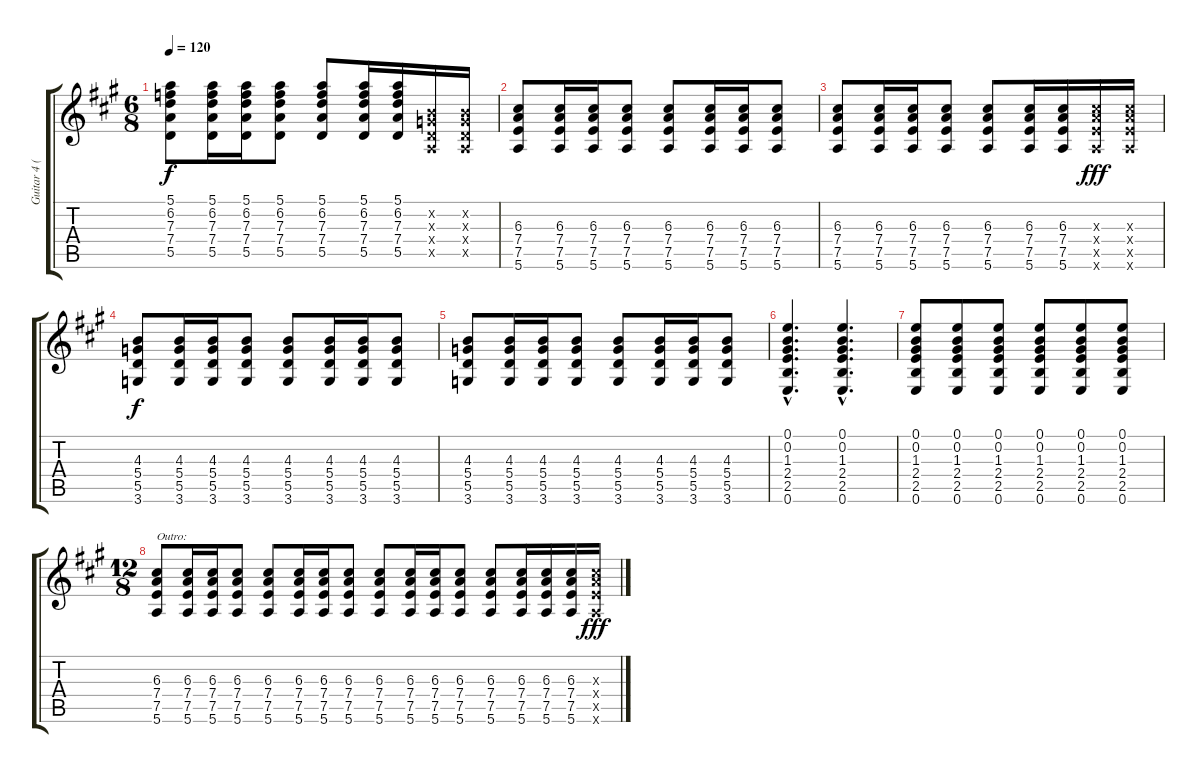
\track ("Guitar 4 (dist.)" "Guitar 4 (") {instrument overdrivenguitar}
\staff {score tabs}
\tuning (E4 B3 G3 D3 A2 E2) {hide}
\ts (6 8)
\tempo 120
\clef g2
\ks a
(5.1 6.2 7.3 7.4 5.5).8{dy f} (5.1 6.2 7.3 7.4 5.5).16 (5.1 6.2 7.3 7.4 5.5).16 (5.1 6.2 7.3 7.4 5.5).8 (5.1 6.2 7.3 7.4 5.5).8 (5.1 6.2 7.3 7.4 5.5).16 (5.1 6.2 7.3 7.4 5.5).16 (0.2{x} 0.3{x} 0.4{x} 0.5{x}).16 (0.2{x} 0.3{x} 0.4{x} 0.5{x}).16 |
(6.3 7.4 7.5 5.6).8 (6.3 7.4 7.5 5.6).16 (6.3 7.4 7.5 5.6).16 (6.3 7.4 7.5 5.6).8 (6.3 7.4 7.5 5.6).8 (6.3 7.4 7.5 5.6).16 (6.3 7.4 7.5 5.6).16 (6.3 7.4 7.5 5.6).8 |
(6.3 7.4 7.5 5.6).8 (6.3 7.4 7.5 5.6).16 (6.3 7.4 7.5 5.6).16 (6.3 7.4 7.5 5.6).8 (6.3 7.4 7.5 5.6).8 (6.3 7.4 7.5 5.6).16 (6.3 7.4 7.5 5.6).16 (6.3{x} 7.4{x} 7.5{x} 5.6{x}).16{dy fff} (6.3{x} 7.4{x} 7.5{x} 5.6{x}).16 |
(4.3 5.4 5.5 3.6).8{dy f} (4.3 5.4 5.5 3.6).16 (4.3 5.4 5.5 3.6).16 (4.3 5.4 5.5 3.6).8 (4.3 5.4 5.5 3.6).8 (4.3 5.4 5.5 3.6).16 (4.3 5.4 5.5 3.6).16 (4.3 5.4 5.5 3.6).8 |
(4.3 5.4 5.5 3.6).8 (4.3 5.4 5.5 3.6).16 (4.3 5.4 5.5 3.6).16 (4.3 5.4 5.5 3.6).8 (4.3 5.4 5.5 3.6).8 (4.3 5.4 5.5 3.6).16 (4.3 5.4 5.5 3.6).16 (4.3 5.4 5.5 3.6).8 |
(0.1{hac} 0.2{hac} 1.3{hac} 2.4{hac} 2.5{hac} 0.6{hac}).4{d} (0.1{hac} 0.2{hac} 1.3{hac} 2.4{hac} 2.5{hac} 0.6{hac}).4{d} |
(0.1 0.2 1.3 2.4 2.5 0.6).8 (0.1 0.2 1.3 2.4 2.5 0.6).8 (0.1 0.2 1.3 2.4 2.5 0.6).8 (0.1 0.2 1.3 2.4 2.5 0.6).8 (0.1 0.2 1.3 2.4 2.5 0.6).8 (0.1 0.2 1.3 2.4 2.5 0.6).8 |
\ts (12 8)
(6.3 7.4 7.5 5.6).8{txt "Outro:"} (6.3 7.4 7.5 5.6).16 (6.3 7.4 7.5 5.6).16 (6.3 7.4 7.5 5.6).8 (6.3 7.4 7.5 5.6).8 (6.3 7.4 7.5 5.6).16 (6.3 7.4 7.5 5.6).16 (6.3 7.4 7.5 5.6).8 (6.3 7.4 7.5 5.6).8 (6.3 7.4 7.5 5.6).16 (6.3 7.4 7.5 5.6).16 (6.3 7.4 7.5 5.6).8 (6.3 7.4 7.5 5.6).8 (6.3 7.4 7.5 5.6).16 (6.3 7.4 7.5 5.6).16 (6.3 7.4 7.5 5.6).16 (6.3{x} 7.4{x} 7.5{x} 5.6{x}).16{dy fff}
